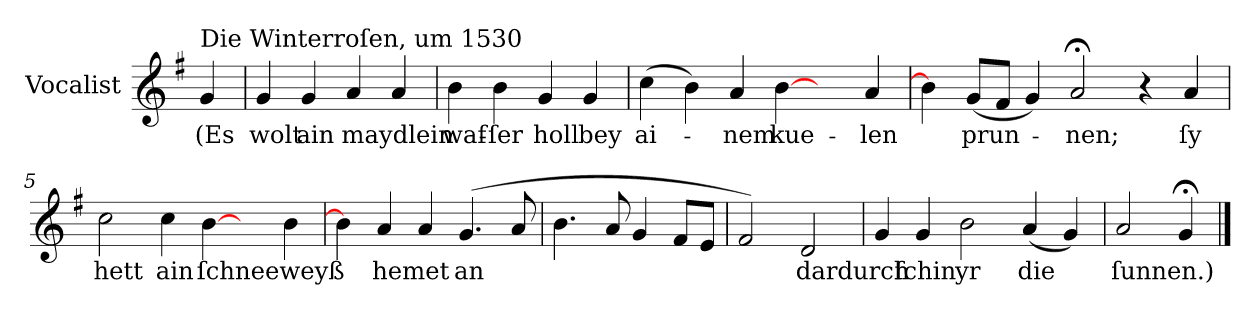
**kern	**text
*part1	*part1
*staff1	*staff1
*I"Vocalist	*
*k[f#]	*
*G:	*
=	=
!LO:TX:a:t=Die Winterroſen, um 1530	!
4g	(Es
=1	=1
4g	wolt
4g	ain
4a	maydlein
4a	.
=2	=2
4b	waf-
4b	-ſer
4g	holl
4g	bey
=3	=3
(4cc	ai-
4b)	.
4a	-nem
[4b	kue-
4ryy	.
4a	-len
=4	=4
4b]	.
(8gL	prun-
8f#J	.
4g)	.
2a;<	-nen;
4r	.
4a	ſy
=5	=5
2cc	hett
4cc	ain
[4b	ſchneeweyß
4ryy	.
4b	.
=7	=7
4b]	.
4a	hemet
4a	.
(4.g	an
8a	.
=8	=8
4.b	.
8a	.
4g	.
8f#L	.
8eJ	.
=9	=9
2f#)	.
2d	dardurch
=10	=10
4g	.
4g	ſchin
2b	yr
(4a	die
4g)	.
=11	=11
2a	ſunnen.)
4g;<	.
==	==
*-	*-
